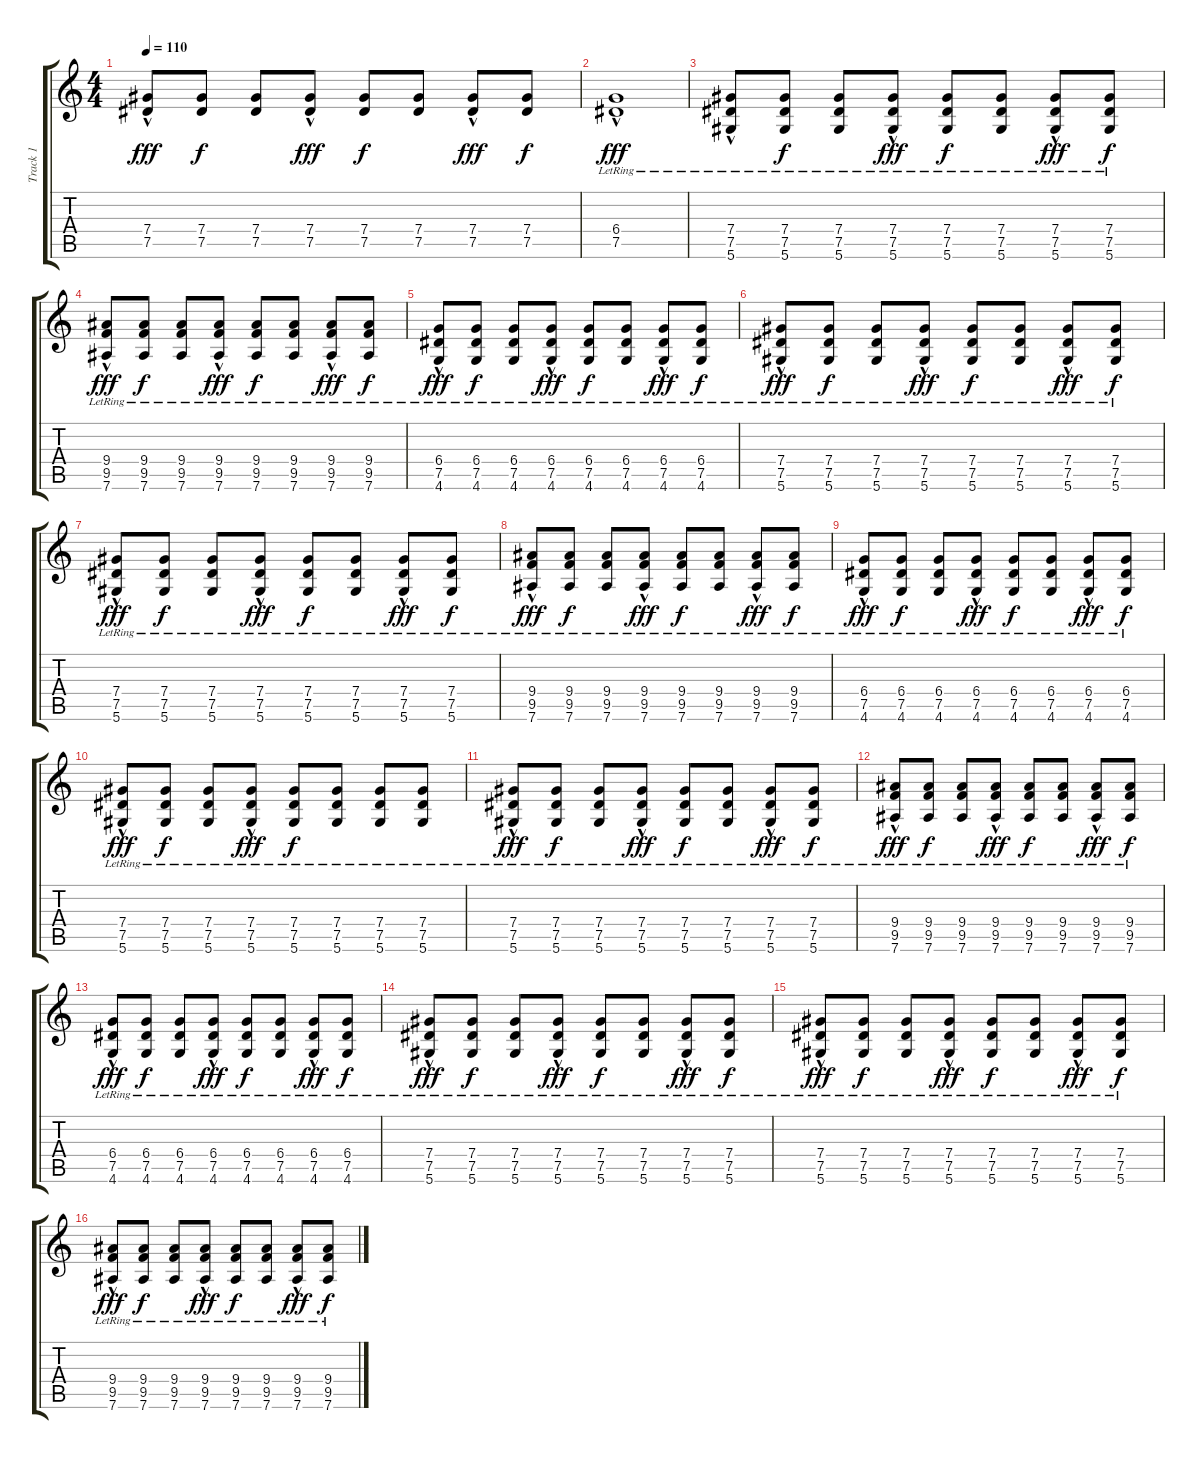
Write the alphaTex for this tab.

\track ("Track 1" "Track 1") {instrument acousticguitarsteel}
\staff {score tabs}
\tuning (Eb4 Bb3 Gb3 Db3 Ab2 Eb2) {hide}
\ts (4 4)
\tempo 110
\clef g2
\ks c
(7.4 7.5{hac}).8{dy fff} (7.4 7.5).8{dy f} (7.4 7.5).8 (7.4 7.5{hac}).8{dy fff} (7.4 7.5).8{dy f} (7.4 7.5).8 (7.4 7.5{hac}).8{dy fff} (7.4 7.5).8{dy f} |
(6.4{hac lr} 7.5{hac lr}).1{dy fff} |
(7.4{hac lr} 7.5{hac lr} 5.6{hac lr}).8 (7.4{lr} 7.5{lr} 5.6{lr}).8{dy f} (7.4{lr} 7.5{lr} 5.6{lr}).8 (7.4{hac lr} 7.5{hac lr} 5.6{hac lr}).8{dy fff} (7.4{lr} 7.5{lr} 5.6{lr}).8{dy f} (7.4{lr} 7.5{lr} 5.6{lr}).8 (7.4{hac lr} 7.5{hac lr} 5.6{hac lr}).8{dy fff} (7.4{lr} 7.5{lr} 5.6{lr}).8{dy f} |
(9.4{hac lr} 9.5{hac lr} 7.6{hac lr}).8{dy fff} (9.4{lr} 9.5{lr} 7.6{lr}).8{dy f} (9.4{lr} 9.5{lr} 7.6{lr}).8 (9.4{hac lr} 9.5{hac lr} 7.6{hac lr}).8{dy fff} (9.4{lr} 9.5{lr} 7.6{lr}).8{dy f} (9.4{lr} 9.5{lr} 7.6{lr}).8 (9.4{hac lr} 9.5{hac lr} 7.6{hac lr}).8{dy fff} (9.4{lr} 9.5{lr} 7.6{lr}).8{dy f} |
(6.4{hac lr} 7.5{hac lr} 4.6{hac lr}).8{dy fff} (6.4{lr} 7.5{lr} 4.6{lr}).8{dy f} (6.4{lr} 7.5{lr} 4.6{lr}).8 (6.4{hac lr} 7.5{hac lr} 4.6{hac lr}).8{dy fff} (6.4{lr} 7.5{lr} 4.6{lr}).8{dy f} (6.4{lr} 7.5{lr} 4.6{lr}).8 (6.4{hac lr} 7.5{hac lr} 4.6{hac lr}).8{dy fff} (6.4{lr} 7.5{lr} 4.6{lr}).8{dy f} |
(7.4{hac lr} 7.5{hac lr} 5.6{hac lr}).8{dy fff} (7.4{lr} 7.5{lr} 5.6{lr}).8{dy f} (7.4{lr} 7.5{lr} 5.6{lr}).8 (7.4{hac lr} 7.5{hac lr} 5.6{hac lr}).8{dy fff} (7.4{lr} 7.5{lr} 5.6{lr}).8{dy f} (7.4{lr} 7.5{lr} 5.6{lr}).8 (7.4{hac lr} 7.5{hac lr} 5.6{hac lr}).8{dy fff} (7.4{lr} 7.5{lr} 5.6{lr}).8{dy f} |
(7.4{hac lr} 7.5{hac lr} 5.6{hac lr}).8{dy fff} (7.4{lr} 7.5{lr} 5.6{lr}).8{dy f} (7.4{lr} 7.5{lr} 5.6{lr}).8 (7.4{hac lr} 7.5{hac lr} 5.6{hac lr}).8{dy fff} (7.4{lr} 7.5{lr} 5.6{lr}).8{dy f} (7.4{lr} 7.5{lr} 5.6{lr}).8 (7.4{hac lr} 7.5{hac lr} 5.6{hac lr}).8{dy fff} (7.4{lr} 7.5{lr} 5.6{lr}).8{dy f} |
(9.4{hac lr} 9.5{hac lr} 7.6{hac lr}).8{dy fff} (9.4{lr} 9.5{lr} 7.6{lr}).8{dy f} (9.4{lr} 9.5{lr} 7.6{lr}).8 (9.4{hac lr} 9.5{hac lr} 7.6{hac lr}).8{dy fff} (9.4{lr} 9.5{lr} 7.6{lr}).8{dy f} (9.4{lr} 9.5{lr} 7.6{lr}).8 (9.4{hac lr} 9.5{hac lr} 7.6{hac lr}).8{dy fff} (9.4{lr} 9.5{lr} 7.6{lr}).8{dy f} |
(6.4{hac lr} 7.5{hac lr} 4.6{hac lr}).8{dy fff} (6.4{lr} 7.5{lr} 4.6{lr}).8{dy f} (6.4{lr} 7.5{lr} 4.6{lr}).8 (6.4{hac lr} 7.5{hac lr} 4.6{hac lr}).8{dy fff} (6.4{lr} 7.5{lr} 4.6{lr}).8{dy f} (6.4{lr} 7.5{lr} 4.6{lr}).8 (6.4{hac lr} 7.5{hac lr} 4.6{hac lr}).8{dy fff} (6.4{lr} 7.5{lr} 4.6{lr}).8{dy f} |
(7.4{hac lr} 7.5{hac lr} 5.6{hac lr}).8{dy fff} (7.4{lr} 7.5{lr} 5.6{lr}).8{dy f} (7.4{lr} 7.5{lr} 5.6{lr}).8 (7.4{hac lr} 7.5{hac lr} 5.6{hac lr}).8{dy fff} (7.4{lr} 7.5{lr} 5.6{lr}).8{dy f} (7.4{lr} 7.5{lr} 5.6{lr}).8 (7.4{lr} 7.5{lr} 5.6{lr}).8 (7.4{lr} 7.5{lr} 5.6{lr}).8 |
(7.4{hac lr} 7.5{hac lr} 5.6{hac lr}).8{dy fff} (7.4{lr} 7.5{lr} 5.6{lr}).8{dy f} (7.4{lr} 7.5{lr} 5.6{lr}).8 (7.4{hac lr} 7.5{hac lr} 5.6{hac lr}).8{dy fff} (7.4{lr} 7.5{lr} 5.6{lr}).8{dy f} (7.4{lr} 7.5{lr} 5.6{lr}).8 (7.4{hac lr} 7.5{hac lr} 5.6{hac lr}).8{dy fff} (7.4{lr} 7.5{lr} 5.6{lr}).8{dy f} |
(9.4{hac lr} 9.5{hac lr} 7.6{hac lr}).8{dy fff} (9.4{lr} 9.5{lr} 7.6{lr}).8{dy f} (9.4{lr} 9.5{lr} 7.6{lr}).8 (9.4{hac lr} 9.5{hac lr} 7.6{hac lr}).8{dy fff} (9.4{lr} 9.5{lr} 7.6{lr}).8{dy f} (9.4{lr} 9.5{lr} 7.6{lr}).8 (9.4{hac lr} 9.5{hac lr} 7.6{hac lr}).8{dy fff} (9.4{lr} 9.5{lr} 7.6{lr}).8{dy f} |
(6.4{hac lr} 7.5{hac lr} 4.6{hac lr}).8{dy fff} (6.4{lr} 7.5{lr} 4.6{lr}).8{dy f} (6.4{lr} 7.5{lr} 4.6{lr}).8 (6.4{hac lr} 7.5{hac lr} 4.6{hac lr}).8{dy fff} (6.4{lr} 7.5{lr} 4.6{lr}).8{dy f} (6.4{lr} 7.5{lr} 4.6{lr}).8 (6.4{hac lr} 7.5{hac lr} 4.6{hac lr}).8{dy fff} (6.4{lr} 7.5{lr} 4.6{lr}).8{dy f} |
(7.4{hac lr} 7.5{hac lr} 5.6{hac lr}).8{dy fff} (7.4{lr} 7.5{lr} 5.6{lr}).8{dy f} (7.4{lr} 7.5{lr} 5.6{lr}).8 (7.4{hac lr} 7.5{hac lr} 5.6{hac lr}).8{dy fff} (7.4{lr} 7.5{lr} 5.6{lr}).8{dy f} (7.4{lr} 7.5{lr} 5.6{lr}).8 (7.4{hac lr} 7.5{hac lr} 5.6{hac lr}).8{dy fff} (7.4{lr} 7.5{lr} 5.6{lr}).8{dy f} |
(7.4{hac lr} 7.5{hac lr} 5.6{hac lr}).8{dy fff} (7.4{lr} 7.5{lr} 5.6{lr}).8{dy f} (7.4{lr} 7.5{lr} 5.6{lr}).8 (7.4{hac lr} 7.5{hac lr} 5.6{hac lr}).8{dy fff} (7.4{lr} 7.5{lr} 5.6{lr}).8{dy f} (7.4{lr} 7.5{lr} 5.6{lr}).8 (7.4{hac lr} 7.5{hac lr} 5.6{hac lr}).8{dy fff} (7.4{lr} 7.5{lr} 5.6{lr}).8{dy f} |
(9.4{hac lr} 9.5{hac lr} 7.6{hac lr}).8{dy fff} (9.4{lr} 9.5{lr} 7.6{lr}).8{dy f} (9.4{lr} 9.5{lr} 7.6{lr}).8 (9.4{hac lr} 9.5{hac lr} 7.6{hac lr}).8{dy fff} (9.4{lr} 9.5{lr} 7.6{lr}).8{dy f} (9.4{lr} 9.5{lr} 7.6{lr}).8 (9.4{hac lr} 9.5{hac lr} 7.6{hac lr}).8{dy fff} (9.4{lr} 9.5{lr} 7.6{lr}).8{dy f}
